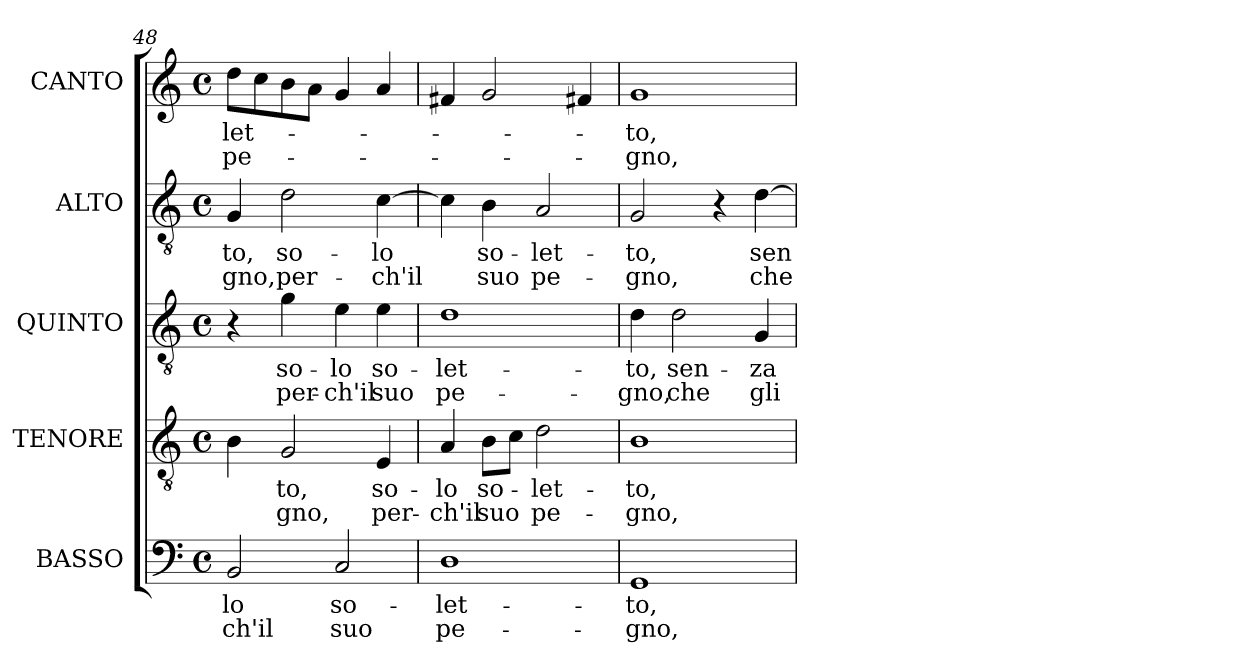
**kern	**text	**text	**kern	**text	**text	**kern	**text	**text	**kern	**text	**text	**kern	**text	**text
*part5	*part5	*part5	*part4	*part4	*part4	*part3	*part3	*part3	*part2	*part2	*part2	*part1	*part1	*part1
*staff5	*staff5	*staff5	*staff4	*staff4	*staff4	*staff3	*staff3	*staff3	*staff2	*staff2	*staff2	*staff1	*staff1	*staff1
*I"BASSO	*	*	*I"TENORE	*	*	*I"QUINTO	*	*	*I"ALTO	*	*	*I"CANTO	*	*
*I'B	*	*	*I'T	*	*	*	*	*	*I'A.	*	*	*	*	*
*clefF4	*	*	*clefGv2	*	*	*clefGv2	*	*	*clefGv2	*	*	*clefG2	*	*
*	*	*	*ITrd7c12	*	*	*ITrd7c12	*	*	*ITrd7c12	*	*	*	*	*
*k[]	*	*	*k[]	*	*	*k[]	*	*	*k[]	*	*	*k[]	*	*
*C:	*	*	*C:	*	*	*C:	*	*	*C:	*	*	*C:	*	*
*M4/4	*	*	*M4/4	*	*	*M4/4	*	*	*M4/4	*	*	*M4/4	*	*
*met(c)	*	*	*met(c)	*	*	*met(c)	*	*	*met(c)	*	*	*met(c)	*	*
=48	=48	=48	=48	=48	=48	=48	=48	=48	=48	=48	=48	=48	=48	=48
!	!LO:LY:b:color=#000000	!LO:LY:b:color=#000000	!	!	!	!	!	!	!	!	!	!	!	!
!	!	!	!	!	!	!	!	!	!	!LO:LY:b:color=#000000	!LO:LY:b:color=#000000	!	!	!
!	!	!	!	!	!	!	!	!	!	!	!	!	!LO:LY:b:color=#000000	!LO:LY:b:color=#000000
2BBi/	-lo	-ch'il	4BBi\	.	.	4r	.	.	4GGi/	-to,	-gno,	8ddi\L	-let-	pe-
.	.	.	.	.	.	.	.	.	.	.	.	8cci\	.	.
!	!	!	!	!LO:LY:b:color=#000000	!LO:LY:b:color=#000000	!	!	!	!	!	!	!	!	!
!	!	!	!	!	!	!	!LO:LY:b:color=#000000	!LO:LY:b:color=#000000	!	!	!	!	!	!
!	!	!	!	!	!	!	!	!	!	!LO:LY:b:color=#000000	!LO:LY:b:color=#000000	!	!	!
.	.	.	2GGi/	-to,	-gno,	4Gi\	so-	per-	2Di\	so-	per-	8bi\	.	.
.	.	.	.	.	.	.	.	.	.	.	.	8ai\J	.	.
!	!LO:LY:b:color=#000000	!LO:LY:b:color=#000000	!	!	!	!	!	!	!	!	!	!	!	!
!	!	!	!	!	!	!	!LO:LY:b:color=#000000	!LO:LY:b:color=#000000	!	!	!	!	!	!
2Ci/	so-	suo	.	.	.	4Ei\	-lo	-ch'il	.	.	.	4gi/	.	.
!	!	!	!	!LO:LY:b:color=#000000	!LO:LY:b:color=#000000	!	!	!	!	!	!	!	!	!
!	!	!	!	!	!	!	!LO:LY:b:color=#000000	!LO:LY:b:color=#000000	!	!	!	!	!	!
!	!	!	!	!	!	!	!	!	!	!LO:LY:b:color=#000000	!LO:LY:b:color=#000000	!	!	!
.	.	.	4EEi/	so-	per-	4Ei\	so-	suo	[>4Ci\	-lo	-ch'il	4ai/	.	.
=49	=49	=49	=49	=49	=49	=49	=49	=49	=49	=49	=49	=49	=49	=49
!	!LO:LY:b:color=#000000	!LO:LY:b:color=#000000	!	!	!	!	!	!	!	!	!	!	!	!
!	!	!	!	!LO:LY:b:color=#000000	!LO:LY:b:color=#000000	!	!	!	!	!	!	!	!	!
!	!	!	!	!	!	!	!LO:LY:b:color=#000000	!LO:LY:b:color=#000000	!	!	!	!	!	!
1Di	-let-	pe-	4AAi/	-lo	-ch'il	1Di	-let-	pe-	4Ci\]	.	.	4f#Xi/	.	.
!	!	!	!	!LO:LY:b:color=#000000	!LO:LY:b:color=#000000	!	!	!	!	!	!	!	!	!
!	!	!	!	!	!	!	!	!	!	!LO:LY:b:color=#000000	!LO:LY:b:color=#000000	!	!	!
.	.	.	8BBi\L	so-	suo	.	.	.	4BBi\	so-	suo	2gi/	.	.
.	.	.	8Ci\J	.	.	.	.	.	.	.	.	.	.	.
!	!	!	!	!LO:LY:b:color=#000000	!LO:LY:b:color=#000000	!	!	!	!	!	!	!	!	!
!	!	!	!	!	!	!	!	!	!	!LO:LY:b:color=#000000	!LO:LY:b:color=#000000	!	!	!
.	.	.	2Di\	-let-	pe-	.	.	.	2AAi/	-let-	pe-	.	.	.
.	.	.	.	.	.	.	.	.	.	.	.	4f#Xi/	.	.
=50	=50	=50	=50	=50	=50	=50	=50	=50	=50	=50	=50	=50	=50	=50
!	!LO:LY:b:color=#000000	!LO:LY:b:color=#000000	!	!	!	!	!	!	!	!	!	!	!	!
!	!	!	!	!LO:LY:b:color=#000000	!LO:LY:b:color=#000000	!	!	!	!	!	!	!	!	!
!	!	!	!	!	!	!	!LO:LY:b:color=#000000	!LO:LY:b:color=#000000	!	!	!	!	!	!
!	!	!	!	!	!	!	!	!	!	!LO:LY:b:color=#000000	!LO:LY:b:color=#000000	!	!	!
!	!	!	!	!	!	!	!	!	!	!	!	!	!LO:LY:b:color=#000000	!LO:LY:b:color=#000000
1GGi	-to,	-gno,	1BBi	-to,	-gno,	4Di\	-to,	-gno,	2GGi/	-to,	-gno,	1gi	-to,	-gno,
!	!	!	!	!	!	!	!LO:LY:b:color=#000000	!LO:LY:b:color=#000000	!	!	!	!	!	!
.	.	.	.	.	.	2Di\	sen-	che	.	.	.	.	.	.
.	.	.	.	.	.	.	.	.	4r	.	.	.	.	.
!	!	!	!	!	!	!	!LO:LY:b:color=#000000	!LO:LY:b:color=#000000	!	!	!	!	!	!
!	!	!	!	!	!	!	!	!	!	!LO:LY:b:color=#000000	!LO:LY:b:color=#000000	!	!	!
.	.	.	.	.	.	4GGi/	-za	gli	[>4Di\	sen-	che	.	.	.
=	=	=	=	=	=	=	=	=	=	=	=	=	=	=
*-	*-	*-	*-	*-	*-	*-	*-	*-	*-	*-	*-	*-	*-	*-
